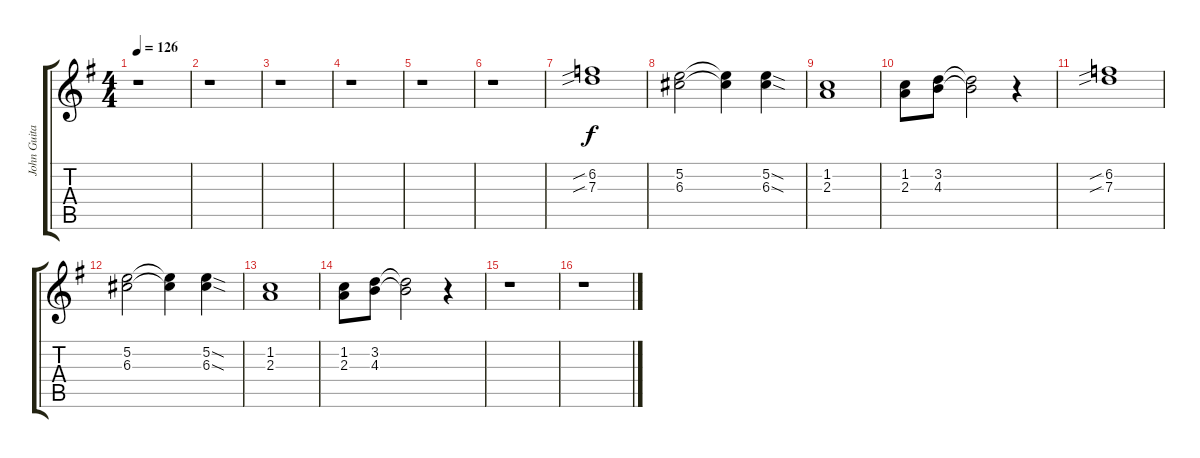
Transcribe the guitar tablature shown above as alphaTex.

\track ("John Guitar" "John Guita") {instrument overdrivenguitar}
\staff {score tabs}
\tuning (E4 B3 G3 D3 A2 E2) {hide}
\ts (4 4)
\tempo 126
\clef g2
\ks g
r.1{dy f} |
r.1 |
r.1 |
r.1 |
r.1 |
r.1 |
(6.2{sib} 7.3{sib}).1 |
(5.2 6.3).2 (5.2{t} 6.3{t}).4 (5.2{sod} 6.3{sod}).4 |
(1.2 2.3).1 |
(1.2 2.3).8 (3.2 4.3).8 (3.2{t} 4.3{t}).2 r.4 |
(6.2{sib} 7.3{sib}).1 |
(5.2 6.3).2 (5.2{t} 6.3{t}).4 (5.2{sod} 6.3{sod}).4 |
(1.2 2.3).1 |
(1.2 2.3).8 (3.2 4.3).8 (3.2{t} 4.3{t}).2 r.4 |
r.1 |
r.1
